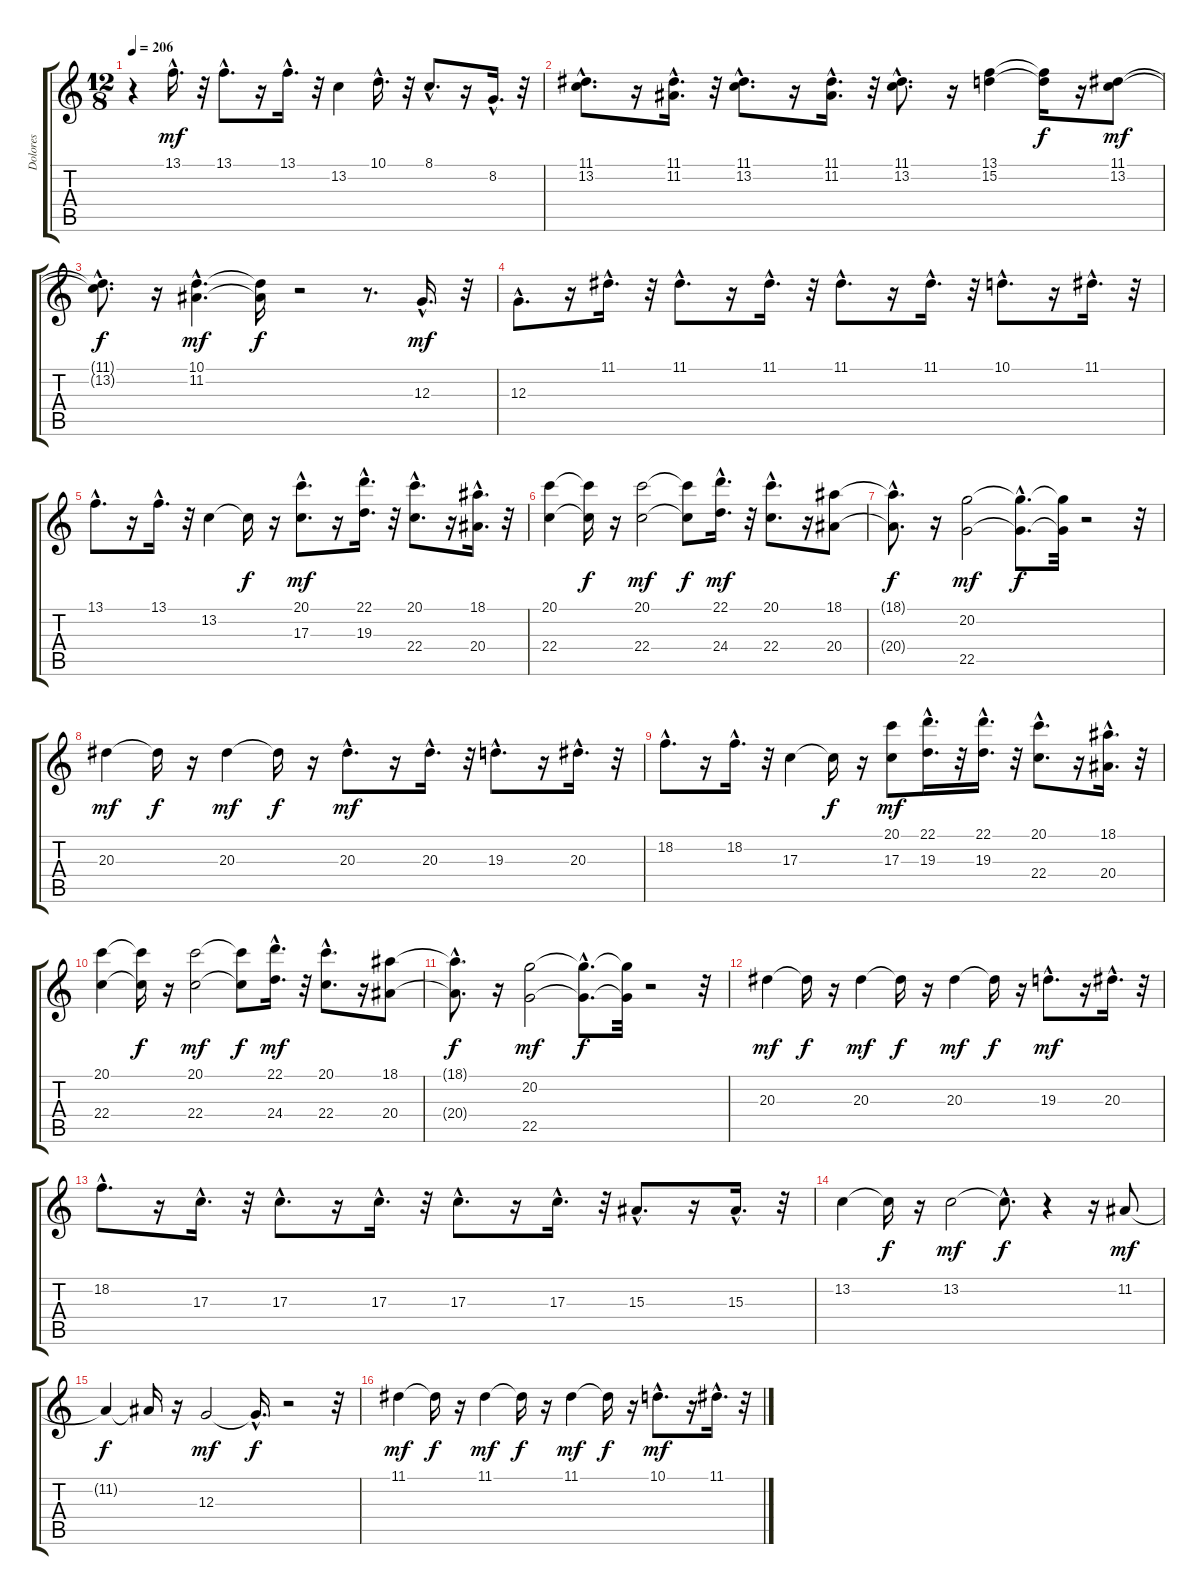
\track ("Dolores" "Dolores") {instrument pad3polysynth}
\staff {score tabs}
\tuning (E4 B3 G3 D3 A2 E2) {hide}
\ts (12 8)
\tempo 206
\clef g2
\ks c
r.4{dy mf} 13.1{hac}.16{d} r.32 13.1{hac}.8{d} r.16 13.1{hac}.16{d} r.32 13.2.4 10.1{hac}.16{d} r.32 8.1{hac}.8{d} r.16 8.2{hac}.16{d} r.32 |
(11.1{hac} 13.2{hac}).8{d} r.16 (11.1{hac} 11.2{hac}).16{d} r.32 (11.1{hac} 13.2{hac}).8{d} r.16 (11.1{hac} 11.2{hac}).16{d} r.32 (11.1{hac} 13.2{hac}).8{d} r.16 (13.1 15.2).4 (13.1{t} 15.2{t}).16{dy f} r.16 (11.1 13.2).8{dy mf} |
(11.1{hac t} 13.2{hac t}).8{d dy f} r.16 (10.1{hac} 11.2{hac}).4{d dy mf} (10.1{t} 11.2{t}).16{dy f} r.2 r.8{d} 12.3{hac}.16{d dy mf} r.32 |
12.3{hac}.8{d} r.16 11.1{hac}.16{d} r.32 11.1{hac}.8{d} r.16 11.1{hac}.16{d} r.32 11.1{hac}.8{d} r.16 11.1{hac}.16{d} r.32 10.1{hac}.8{d} r.16 11.1{hac}.16{d} r.32 |
13.1{hac}.8{d} r.16 13.1{hac}.16{d} r.32 13.2.4 13.2{t}.16{dy f} r.16 (20.1{hac} 17.3{hac}).8{d dy mf} r.16 (22.1{hac} 19.3{hac}).16{d} r.32 (20.1{hac} 22.4{hac}).8{d} r.16 (18.1{hac} 20.4{hac}).16{d} r.32 |
(20.1 22.4).4 (20.1{t} 22.4{t}).16{dy f} r.16 (20.1 22.4).2{dy mf} (20.1{t} 22.4{t}).8{dy f} (22.1{hac} 24.4{hac}).16{d dy mf} r.32 (20.1{hac} 22.4{hac}).8{d} r.16 (18.1 20.4).8 |
(18.1{hac t} 20.4{hac t}).8{d dy f} r.16 (20.2 22.5).2{dy mf} (20.2{hac t} 22.5{hac t}).8{d dy f} (20.2{t} 22.5{t}).32 r.2 r.32 |
20.3.4{dy mf} 20.3{t}.16{dy f} r.16 20.3.4{dy mf} 20.3{t}.16{dy f} r.16 20.3{hac}.8{d dy mf} r.16 20.3{hac}.16{d} r.32 19.3{hac}.8{d} r.16 20.3{hac}.16{d} r.32 |
18.2{hac}.8{d} r.16 18.2{hac}.16{d} r.32 17.3.4 17.3{t}.16{dy f} r.16 (20.1 17.3).8{dy mf} (22.1{hac} 19.3{hac}).16{d} r.32 (22.1{hac} 19.3{hac}).16{d} r.32 (20.1{hac} 22.4{hac}).8{d} r.16 (18.1{hac} 20.4{hac}).16{d} r.32 |
(20.1 22.4).4 (20.1{t} 22.4{t}).16{dy f} r.16 (20.1 22.4).2{dy mf} (20.1{t} 22.4{t}).8{dy f} (22.1{hac} 24.4{hac}).16{d dy mf} r.32 (20.1{hac} 22.4{hac}).8{d} r.16 (18.1 20.4).8 |
(18.1{hac t} 20.4{hac t}).8{d dy f} r.16 (20.2 22.5).2{dy mf} (20.2{hac t} 22.5{hac t}).8{d dy f} (20.2{t} 22.5{t}).32 r.2 r.32 |
20.3.4{dy mf} 20.3{t}.16{dy f} r.16 20.3.4{dy mf} 20.3{t}.16{dy f} r.16 20.3.4{dy mf} 20.3{t}.16{dy f} r.16 19.3{hac}.8{d dy mf} r.16 20.3{hac}.16{d} r.32 |
18.2{hac}.8{d} r.16 17.3{hac}.16{d} r.32 17.3{hac}.8{d} r.16 17.3{hac}.16{d} r.32 17.3{hac}.8{d} r.16 17.3{hac}.16{d} r.32 15.3{hac}.8{d} r.16 15.3{hac}.16{d} r.32 |
13.2.4 13.2{t}.16{dy f} r.16 13.2.2{dy mf} 13.2{hac t}.8{d dy f} r.4 r.16 11.2.8{dy mf} |
11.2{t}.4{dy f} 11.2{t}.16 r.16 12.3.2{dy mf} 12.3{hac t}.16{d dy f} r.2 r.32 |
11.1.4{dy mf} 11.1{t}.16{dy f} r.16 11.1.4{dy mf} 11.1{t}.16{dy f} r.16 11.1.4{dy mf} 11.1{t}.16{dy f} r.16 10.1{hac}.8{d dy mf} r.16 11.1{hac}.16{d} r.32
